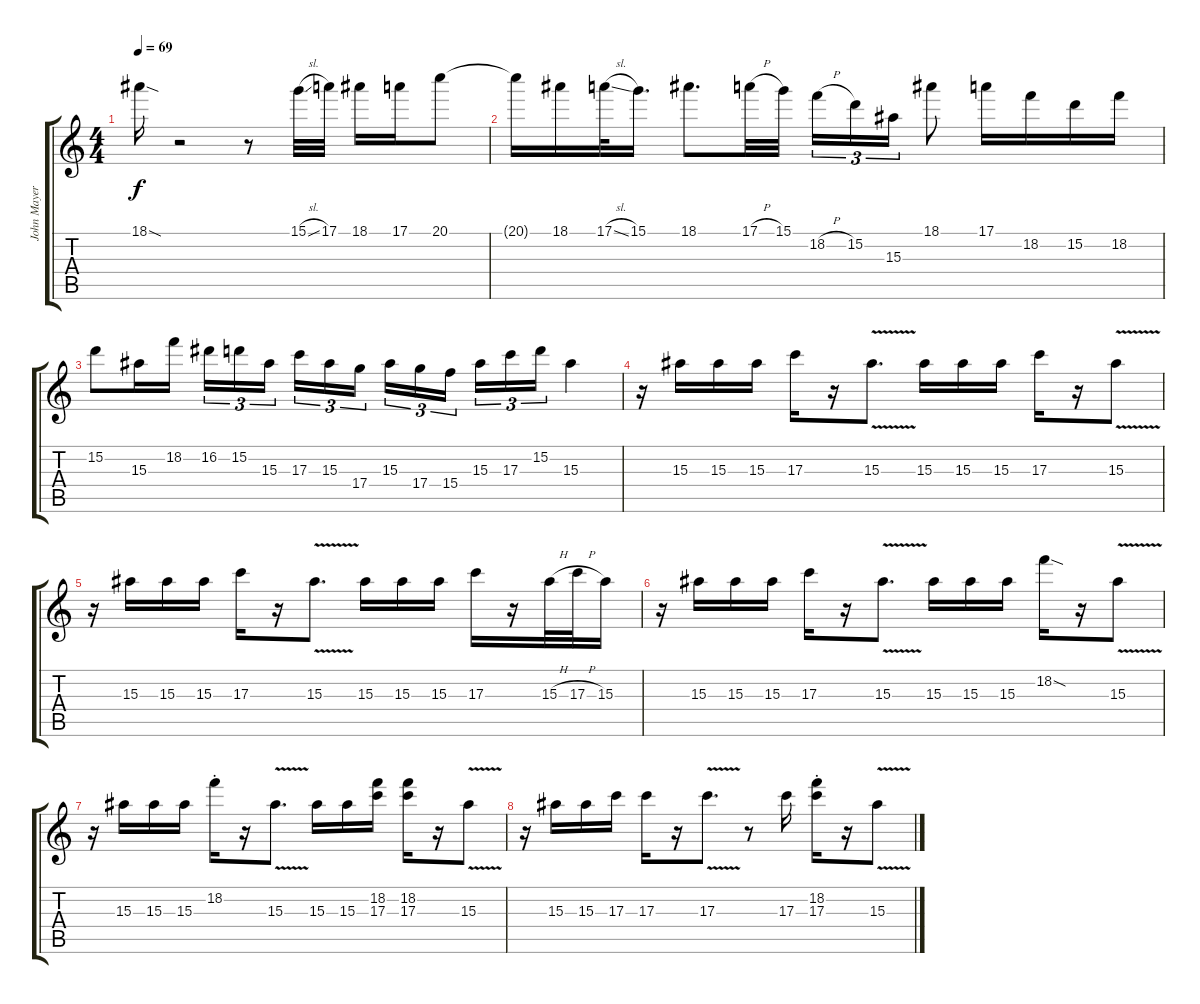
\track ("John Mayer" "John Mayer") {instrument electricguitarclean}
\staff {score tabs}
\tuning (E4 B3 G3 D3 A2 E2) {hide}
\ts (4 4)
\tempo 69
\clef g2
\ks c
18.1{sod t}.16{dy f} r.2 r.8 15.1{sl}.32 17.1.32 18.1.16 17.1.16 20.1.8 |
20.1{t}.16 18.1.16 17.1{sl}.32 15.1.16{d} 18.1.8{d} 17.1{h}.32 15.1.32 18.2{h}.16{tu (3 2)} 15.2.16{tu (3 2)} 15.3.16{tu (3 2)} 18.1.8 17.1.16 18.2.16 15.2.16 18.2.16 |
15.2.8 15.3.16 18.2.16 16.2.16{tu (3 2)} 15.2.16{tu (3 2)} 15.3.16{tu (3 2) beam splitsecondary} 17.3.16{tu (3 2)} 15.3.16{tu (3 2)} 17.4.16{tu (3 2)} 15.3.16{tu (3 2)} 17.4.16{tu (3 2)} 15.4.16{tu (3 2) beam splitsecondary} 15.3.16{tu (3 2)} 17.3.16{tu (3 2)} 15.2.16{tu (3 2)} 15.3.4 |
r.16 15.3.16 15.3.16 15.3.16 17.3.16 r.16 15.3{v}.8{d} 15.3.16 15.3.16 15.3.16 17.3.16 r.16 15.3{v}.8 |
r.16 15.3.16 15.3.16 15.3.16 17.3.16 r.16 15.3{v}.8{d} 15.3.16 15.3.16 15.3.16 17.3.16 r.16 15.3{h}.32 17.3{h}.32 15.3.16 |
r.16 15.3.16 15.3.16 15.3.16 17.3.16 r.16 15.3{v}.8{d} 15.3.16 15.3.16 15.3.16 18.2{sod}.16 r.16 15.3{v}.8 |
r.16 15.3.16 15.3.16 15.3.16 18.2{st}.16 r.16 15.3{v}.8{d} 15.3.16 15.3.16 (18.2 17.3).16 (18.2 17.3).16 r.16 15.3{v}.8 |
r.16 15.3.16 15.3.16 17.3.16 17.3.16 r.16 17.3{v}.8{d} r.8 17.3.16 (18.2{st} 17.3{st}).16 r.16 15.3{v}.8
